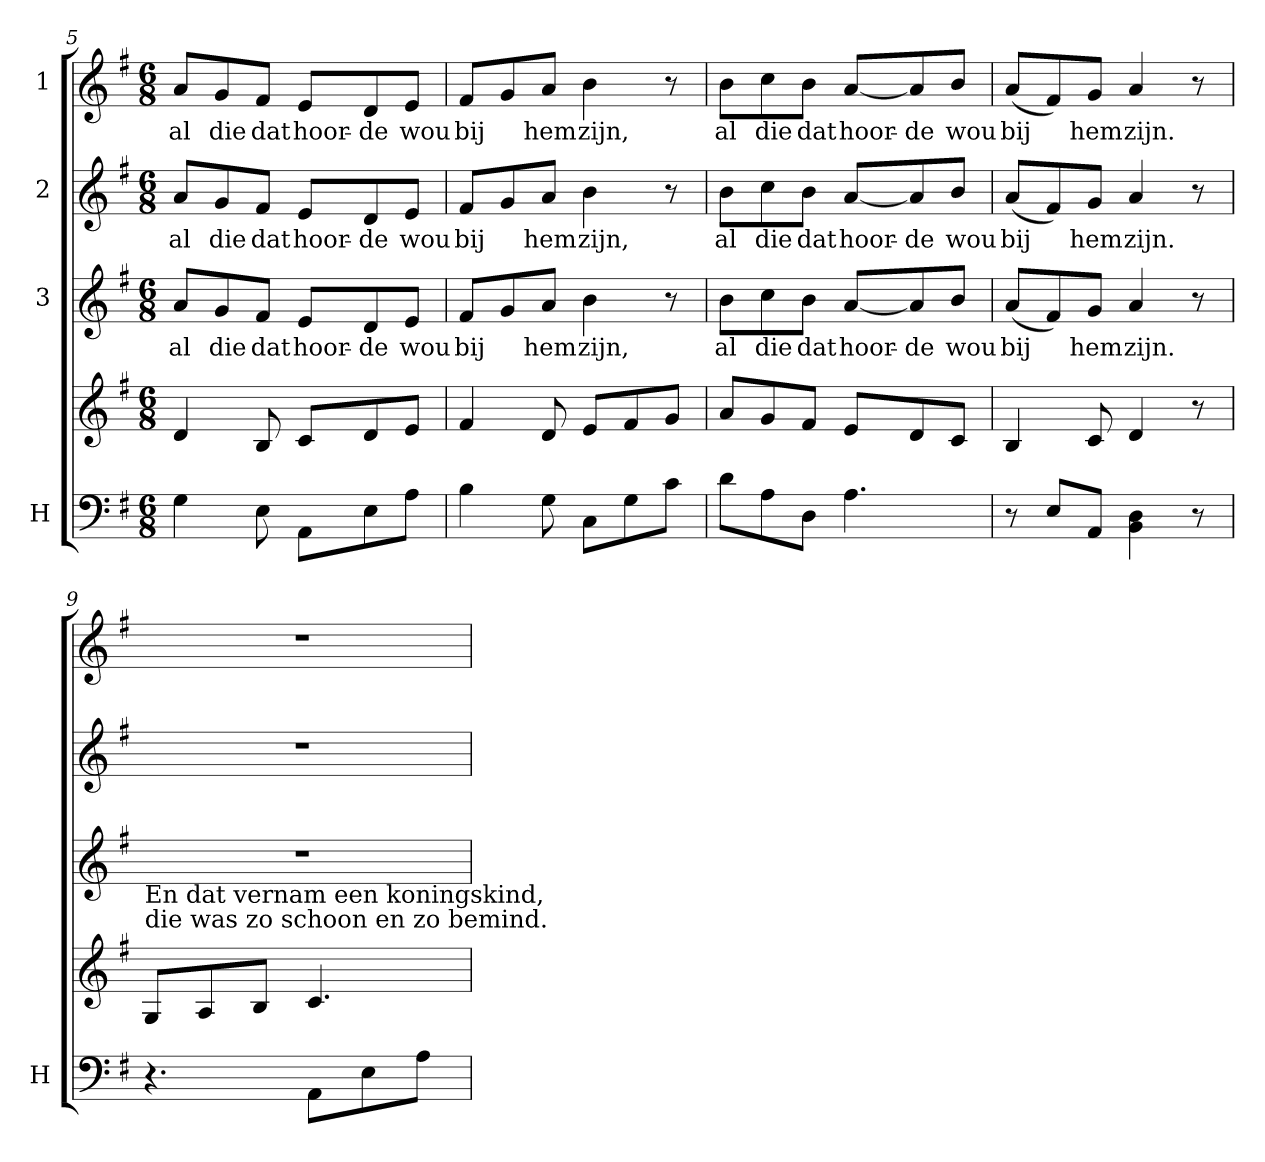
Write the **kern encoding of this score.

**kern	**kern	**kern	**text	**kern	**text	**kern	**text
*part4	*part4	*part3	*part3	*part2	*part2	*part1	*part1
*staff5	*staff4	*staff3	*staff3	*staff2	*staff2	*staff1	*staff1
*I"H	*	*I"3	*	*I"2	*	*I"1	*
*I'H	*	*	*	*	*	*	*
*clefF4	*clefG2	*clefG2	*	*clefG2	*	*clefG2	*
*k[f#]	*k[f#]	*k[f#]	*	*k[f#]	*	*k[f#]	*
*G:	*G:	*G:	*	*G:	*	*G:	*
*M6/8	*M6/8	*M6/8	*	*M6/8	*	*M6/8	*
=5	=5	=5	=5	=5	=5	=5	=5
!	!	!	!LO:LY:b	!	!LO:LY:b	!	!LO:LY:b
4G	4d	8aL	al	8aL	al	8aL	al
!	!	!	!LO:LY:b	!	!LO:LY:b	!	!LO:LY:b
.	.	8g	die	8g	die	8g	die
!	!	!	!LO:LY:b	!	!LO:LY:b	!	!LO:LY:b
8E	8B	8f#J	dat	8f#J	dat	8f#J	dat
!	!	!	!LO:LY:b	!	!LO:LY:b	!	!LO:LY:b
8AAL	8cL	8eL	hoor-	8eL	hoor-	8eL	hoor-
!	!	!	!LO:LY:b	!	!LO:LY:b	!	!LO:LY:b
8E	8d	8d	-de	8d	-de	8d	-de
!	!	!	!LO:LY:b	!	!LO:LY:b	!	!LO:LY:b
8AJ	8eJ	8eJ	wou	8eJ	wou	8eJ	wou
!!LO:LB:g=z
=6	=6	=6	=6	=6	=6	=6	=6
!	!	!	!LO:LY:b	!	!LO:LY:b	!	!LO:LY:b
4B	4f#	8f#L	bij	8f#L	bij	8f#L	bij
.	.	8g	.	8g	.	8g	.
!	!	!	!LO:LY:b	!	!LO:LY:b	!	!LO:LY:b
8G	8d	8aJ	hem	8aJ	hem	8aJ	hem
!	!	!	!LO:LY:b	!	!LO:LY:b	!	!LO:LY:b
8CL	8eL	4b	zijn,	4b	zijn,	4b	zijn,
8G	8f#	.	.	.	.	.	.
8cJ	8gJ	8r	.	8r	.	8r	.
=7	=7	=7	=7	=7	=7	=7	=7
!	!	!	!LO:LY:b	!	!LO:LY:b	!	!LO:LY:b
8dL	8aL	8bL	al	8bL	al	8bL	al
!	!	!	!LO:LY:b	!	!LO:LY:b	!	!LO:LY:b
8A	8g	8cc	die	8cc	die	8cc	die
!	!	!	!LO:LY:b	!	!LO:LY:b	!	!LO:LY:b
8DJ	8f#J	8bJ	dat	8bJ	dat	8bJ	dat
!	!	!	!LO:LY:b	!	!LO:LY:b	!	!LO:LY:b
4.A	8eL	[8aL	hoor-	[8aL	hoor-	[8aL	hoor-
!	!	!	!LO:LY:b	!	!LO:LY:b	!	!LO:LY:b
.	8d	8a]	-de	8a]	-de	8a]	-de
!	!	!	!LO:LY:b	!	!LO:LY:b	!	!LO:LY:b
.	8cJ	8bJ	wou	8bJ	wou	8bJ	wou
=8	=8	=8	=8	=8	=8	=8	=8
!	!	!	!LO:LY:b	!	!LO:LY:b	!	!LO:LY:b
8r	4B	(<8aL	bij	(<8aL	bij	(<8aL	bij
8EL	.	8f#)	.	8f#)	.	8f#)	.
!	!	!	!LO:LY:b	!	!LO:LY:b	!	!LO:LY:b
8AAJ	8c	8gJ	hem	8gJ	hem	8gJ	hem
!	!	!	!LO:LY:b	!	!LO:LY:b	!	!LO:LY:b
4BB\ 4D\	4d	4a	zijn.	4a	zijn.	4a	zijn.
8r	8r	8r	.	8r	.	8r	.
=9	=9	=9	=9	=9	=9	=9	=9
!	!	!LO:TX:b:t=En dat vernam een koningskind,	!	!	!	!	!
!	!	!LO:TX:b:t=die was zo schoon en zo bemind.	!	!	!	!	!
!	!	!LO:N:vis=1	!	!LO:N:vis=1	!	!LO:N:vis=1	!
4.r	8GL	2.r	.	2.r	.	2.r	.
.	8A	.	.	.	.	.	.
.	8BJ	.	.	.	.	.	.
8AAL	4.c	.	.	.	.	.	.
8E	.	.	.	.	.	.	.
8AJ	.	.	.	.	.	.	.
=	=	=	=	=	=	=	=
*-	*-	*-	*-	*-	*-	*-	*-
